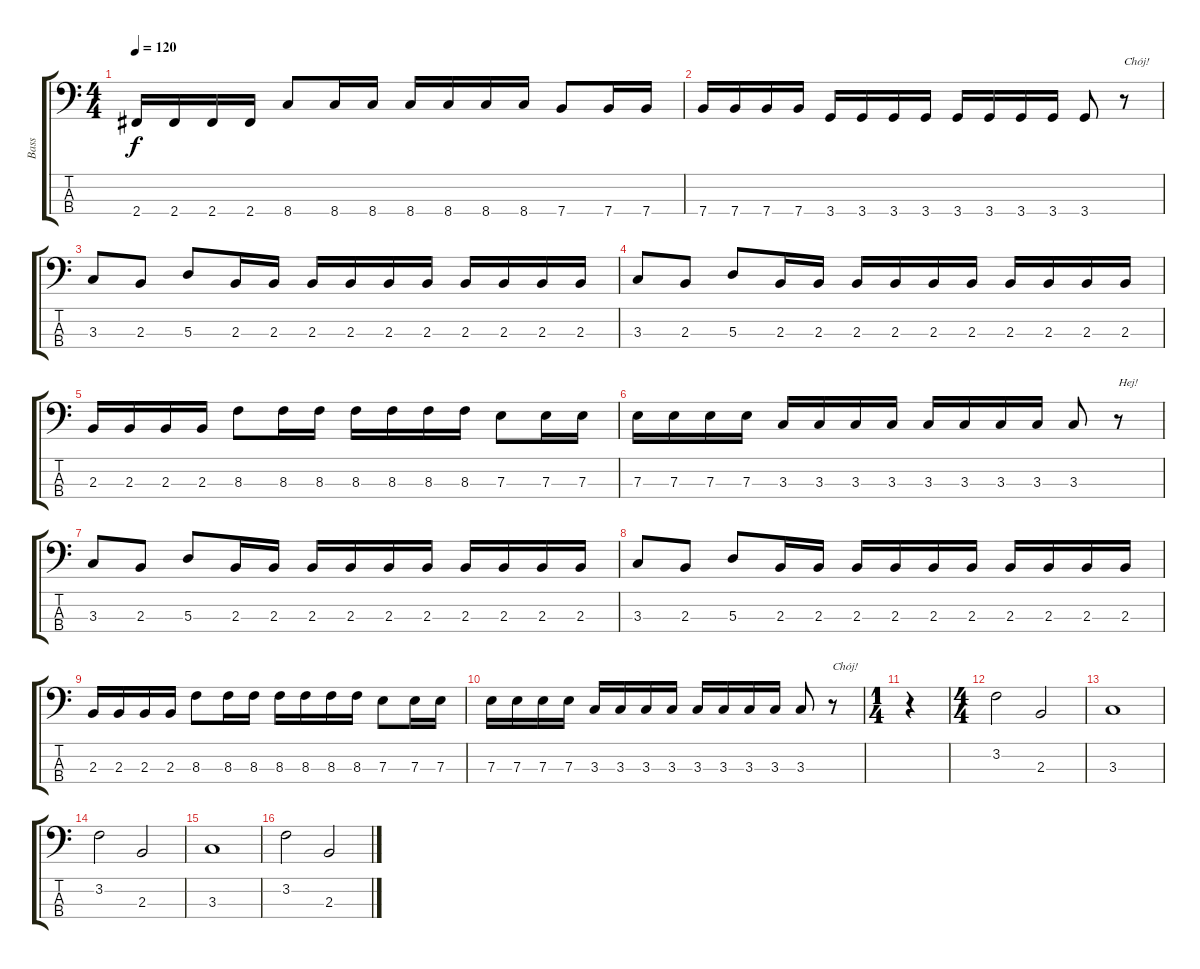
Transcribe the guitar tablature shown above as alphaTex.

\track ("Bass" "Bass") {instrument electricbassfinger}
\staff {score tabs}
\tuning (G2 D2 A1 E1) {hide}
\ts (4 4)
\tempo 120
\clef f4
\ks c
2.4.16{dy f} 2.4.16 2.4.16 2.4.16 8.4.8 8.4.16 8.4.16 8.4.16 8.4.16 8.4.16 8.4.16 7.4.8 7.4.16 7.4.16 |
7.4.16 7.4.16 7.4.16 7.4.16 3.4.16 3.4.16 3.4.16 3.4.16 3.4.16 3.4.16 3.4.16 3.4.16 3.4.8 r.8{txt "Chój!"} |
3.3.8 2.3.8 5.3.8 2.3.16 2.3.16 2.3.16 2.3.16 2.3.16 2.3.16 2.3.16 2.3.16 2.3.16 2.3.16 |
3.3.8 2.3.8 5.3.8 2.3.16 2.3.16 2.3.16 2.3.16 2.3.16 2.3.16 2.3.16 2.3.16 2.3.16 2.3.16 |
2.3.16 2.3.16 2.3.16 2.3.16 8.3.8 8.3.16 8.3.16 8.3.16 8.3.16 8.3.16 8.3.16 7.3.8 7.3.16 7.3.16 |
7.3.16 7.3.16 7.3.16 7.3.16 3.3.16 3.3.16 3.3.16 3.3.16 3.3.16 3.3.16 3.3.16 3.3.16 3.3.8 r.8{txt "Hej!"} |
3.3.8 2.3.8 5.3.8 2.3.16 2.3.16 2.3.16 2.3.16 2.3.16 2.3.16 2.3.16 2.3.16 2.3.16 2.3.16 |
3.3.8 2.3.8 5.3.8 2.3.16 2.3.16 2.3.16 2.3.16 2.3.16 2.3.16 2.3.16 2.3.16 2.3.16 2.3.16 |
2.3.16 2.3.16 2.3.16 2.3.16 8.3.8 8.3.16 8.3.16 8.3.16 8.3.16 8.3.16 8.3.16 7.3.8 7.3.16 7.3.16 |
7.3.16 7.3.16 7.3.16 7.3.16 3.3.16 3.3.16 3.3.16 3.3.16 3.3.16 3.3.16 3.3.16 3.3.16 3.3.8 r.8{txt "Chój!"} |
\ts (1 4)
r.4 |
\ts (4 4)
3.2.2 2.3.2 |
3.3.1 |
3.2.2 2.3.2 |
3.3.1 |
3.2.2 2.3.2
